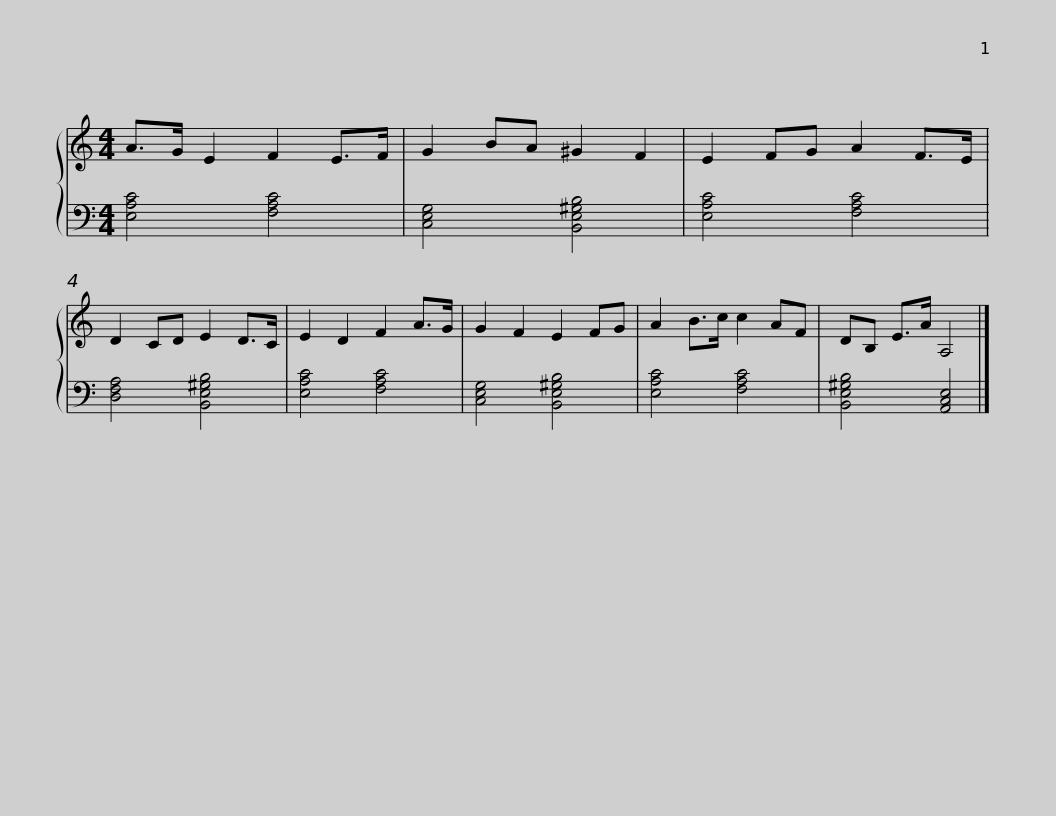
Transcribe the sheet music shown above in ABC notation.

X:1
%%score { 1 | 2 }
L:1/8
M:4/4
I:linebreak $
K:C
V:1 treble
V:2 bass
V:1
 A>G E2 F2 E>F | G2 BA ^G2 F2 | E2 FG A2 F>E | D2 CD E2 D>C | E2 D2 F2 A>G | %5
 G2 F2 E2 FG | A2 B>c c2 AF |$ DB, E>A A,4 |] %8
V:2
 [E,A,C]4 [F,A,C]4 | [C,E,G,]4 [B,,E,^G,B,]4 | [E,A,C]4 [F,A,C]4 | [D,F,A,]4 [B,,E,^G,B,]4 | [E,A,C]4 [F,A,C]4 | %5
 [C,E,G,]4 [B,,E,^G,B,]4 | [E,A,C]4 [F,A,C]4 |$ [B,,E,^G,B,]4 [A,,C,E,]4 |] %8
